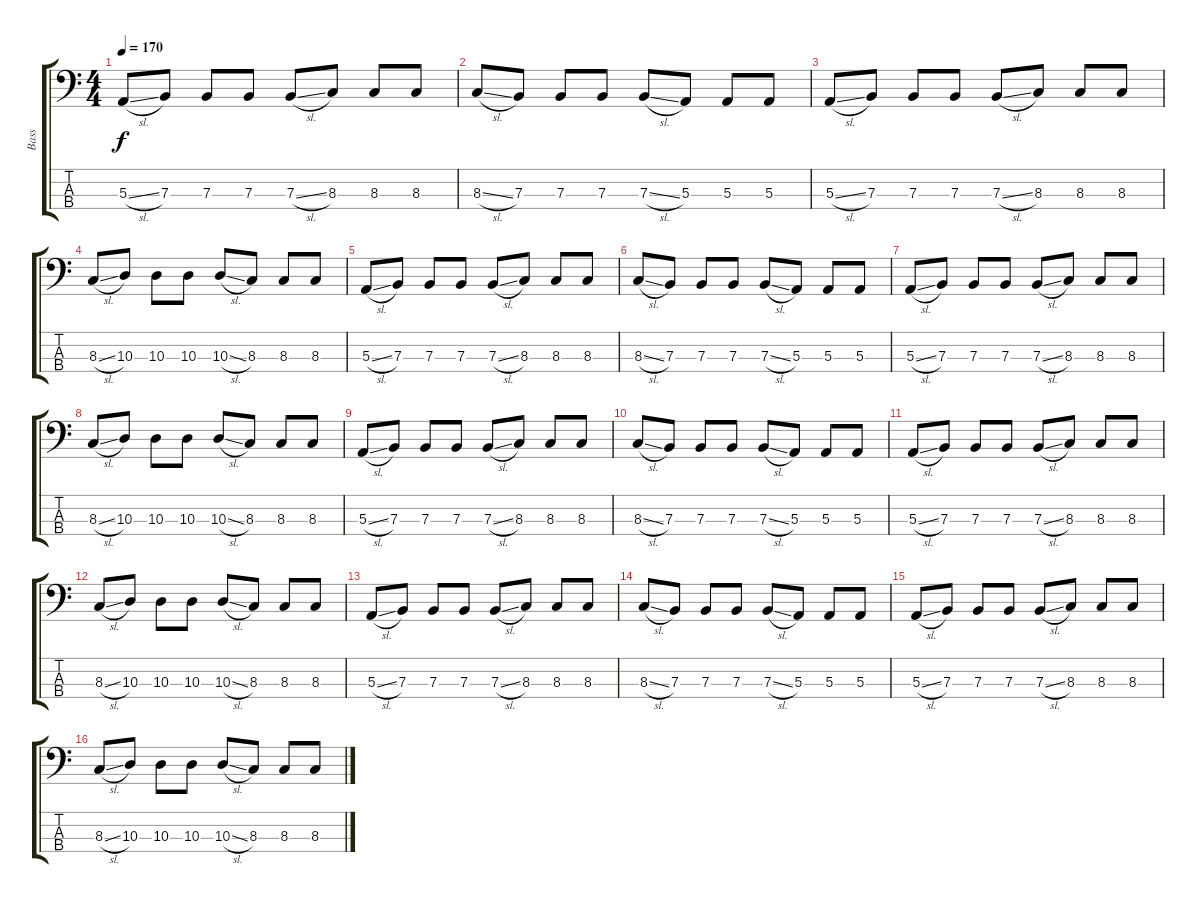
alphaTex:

\track ("Bass" "Bass") {instrument electricbassfinger}
\staff {score tabs}
\tuning (D2 A1 E1 A0) {hide}
\ts (4 4)
\tempo 170
\clef f4
\ks c
5.3{sl}.8{dy f} 7.3.8 7.3.8 7.3.8 7.3{sl}.8 8.3.8 8.3.8 8.3.8 |
8.3{sl}.8 7.3.8 7.3.8 7.3.8 7.3{sl}.8 5.3.8 5.3.8 5.3.8 |
5.3{sl}.8 7.3.8 7.3.8 7.3.8 7.3{sl}.8 8.3.8 8.3.8 8.3.8 |
8.3{sl}.8 10.3.8 10.3.8 10.3.8 10.3{sl}.8 8.3.8 8.3.8 8.3.8 |
5.3{sl}.8 7.3.8 7.3.8 7.3.8 7.3{sl}.8 8.3.8 8.3.8 8.3.8 |
8.3{sl}.8 7.3.8 7.3.8 7.3.8 7.3{sl}.8 5.3.8 5.3.8 5.3.8 |
5.3{sl}.8 7.3.8 7.3.8 7.3.8 7.3{sl}.8 8.3.8 8.3.8 8.3.8 |
8.3{sl}.8 10.3.8 10.3.8 10.3.8 10.3{sl}.8 8.3.8 8.3.8 8.3.8 |
5.3{sl}.8 7.3.8 7.3.8 7.3.8 7.3{sl}.8 8.3.8 8.3.8 8.3.8 |
8.3{sl}.8 7.3.8 7.3.8 7.3.8 7.3{sl}.8 5.3.8 5.3.8 5.3.8 |
5.3{sl}.8 7.3.8 7.3.8 7.3.8 7.3{sl}.8 8.3.8 8.3.8 8.3.8 |
8.3{sl}.8 10.3.8 10.3.8 10.3.8 10.3{sl}.8 8.3.8 8.3.8 8.3.8 |
5.3{sl}.8 7.3.8 7.3.8 7.3.8 7.3{sl}.8 8.3.8 8.3.8 8.3.8 |
8.3{sl}.8 7.3.8 7.3.8 7.3.8 7.3{sl}.8 5.3.8 5.3.8 5.3.8 |
5.3{sl}.8 7.3.8 7.3.8 7.3.8 7.3{sl}.8 8.3.8 8.3.8 8.3.8 |
8.3{sl}.8 10.3.8 10.3.8 10.3.8 10.3{sl}.8 8.3.8 8.3.8 8.3.8
